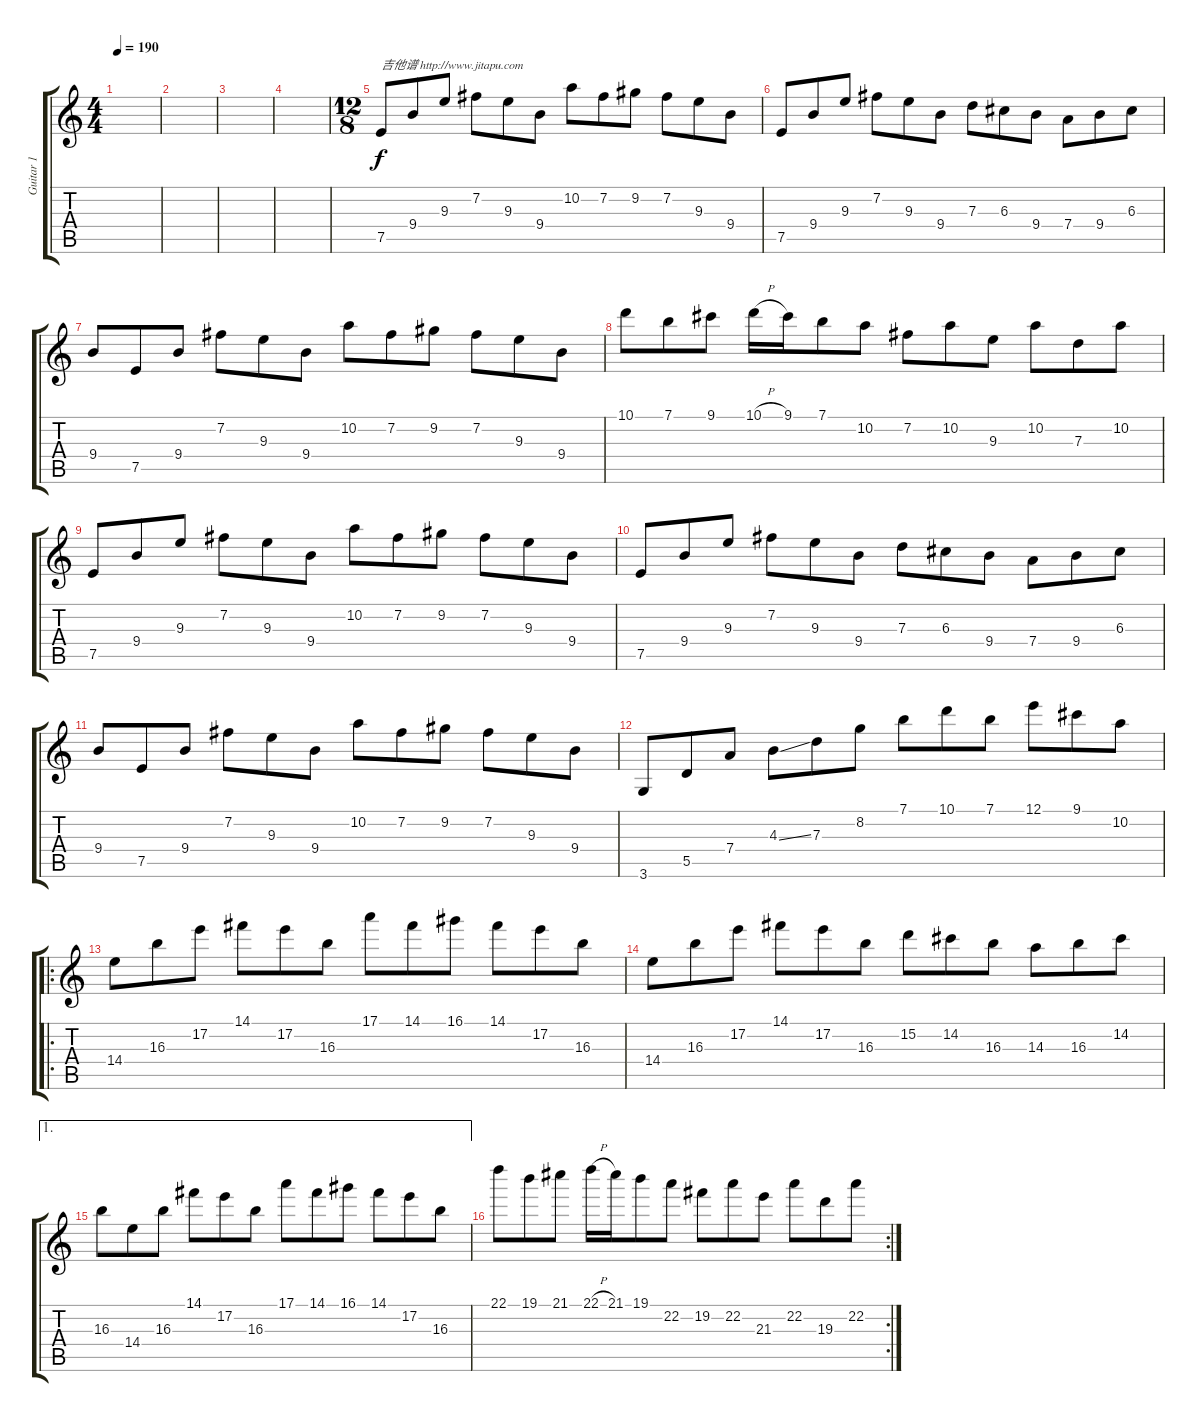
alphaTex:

\track ("Guitar 1" "Guitar 1") {instrument distortionguitar}
\staff {score tabs}
\tuning (E4 B3 G3 D3 A2 E2) {hide}
\ts (4 4)
\tempo 190
\clef g2
\ks c
|
|
|
|
\ts (12 8)
7.5.8{txt "吉他谱 http://www.jitapu.com" volume 15} 9.4.8 9.3.8 7.2.8 9.3.8 9.4.8 10.2.8 7.2.8 9.2.8 7.2.8 9.3.8 9.4.8 |
7.5.8 9.4.8 9.3.8 7.2.8 9.3.8 9.4.8 7.3.8 6.3.8 9.4.8 7.4.8 9.4.8 6.3.8 |
9.4.8 7.5.8 9.4.8 7.2.8 9.3.8 9.4.8 10.2.8 7.2.8 9.2.8 7.2.8 9.3.8 9.4.8 |
10.1.8 7.1.8 9.1.8 10.1{h}.16 9.1.16 7.1.8 10.2.8 7.2.8 10.2.8 9.3.8 10.2.8 7.3.8 10.2.8 |
7.5.8 9.4.8 9.3.8 7.2.8 9.3.8 9.4.8 10.2.8 7.2.8 9.2.8 7.2.8 9.3.8 9.4.8 |
7.5.8 9.4.8 9.3.8 7.2.8 9.3.8 9.4.8 7.3.8 6.3.8 9.4.8 7.4.8 9.4.8 6.3.8 |
9.4.8 7.5.8 9.4.8 7.2.8 9.3.8 9.4.8 10.2.8 7.2.8 9.2.8 7.2.8 9.3.8 9.4.8 |
3.6.8 5.5.8 7.4.8 4.3{ss}.8 7.3.8 8.2.8 7.1.8 10.1.8 7.1.8 12.1.8 9.1.8 10.2.8 |
\ro
14.4.8 16.3.8 17.2.8 14.1.8 17.2.8 16.3.8 17.1.8 14.1.8 16.1.8 14.1.8 17.2.8 16.3.8 |
14.4.8 16.3.8 17.2.8 14.1.8 17.2.8 16.3.8 15.2.8 14.2.8 16.3.8 14.3.8 16.3.8 14.2.8 |
\ae 1
16.3.8 14.4.8 16.3.8 14.1.8 17.2.8 16.3.8 17.1.8 14.1.8 16.1.8 14.1.8 17.2.8 16.3.8 |
\rc 2
22.1.8 19.1.8 21.1.8 22.1{h}.16 21.1.16 19.1.8 22.2.8 19.2.8 22.2.8 21.3.8 22.2.8 19.3.8 22.2.8
